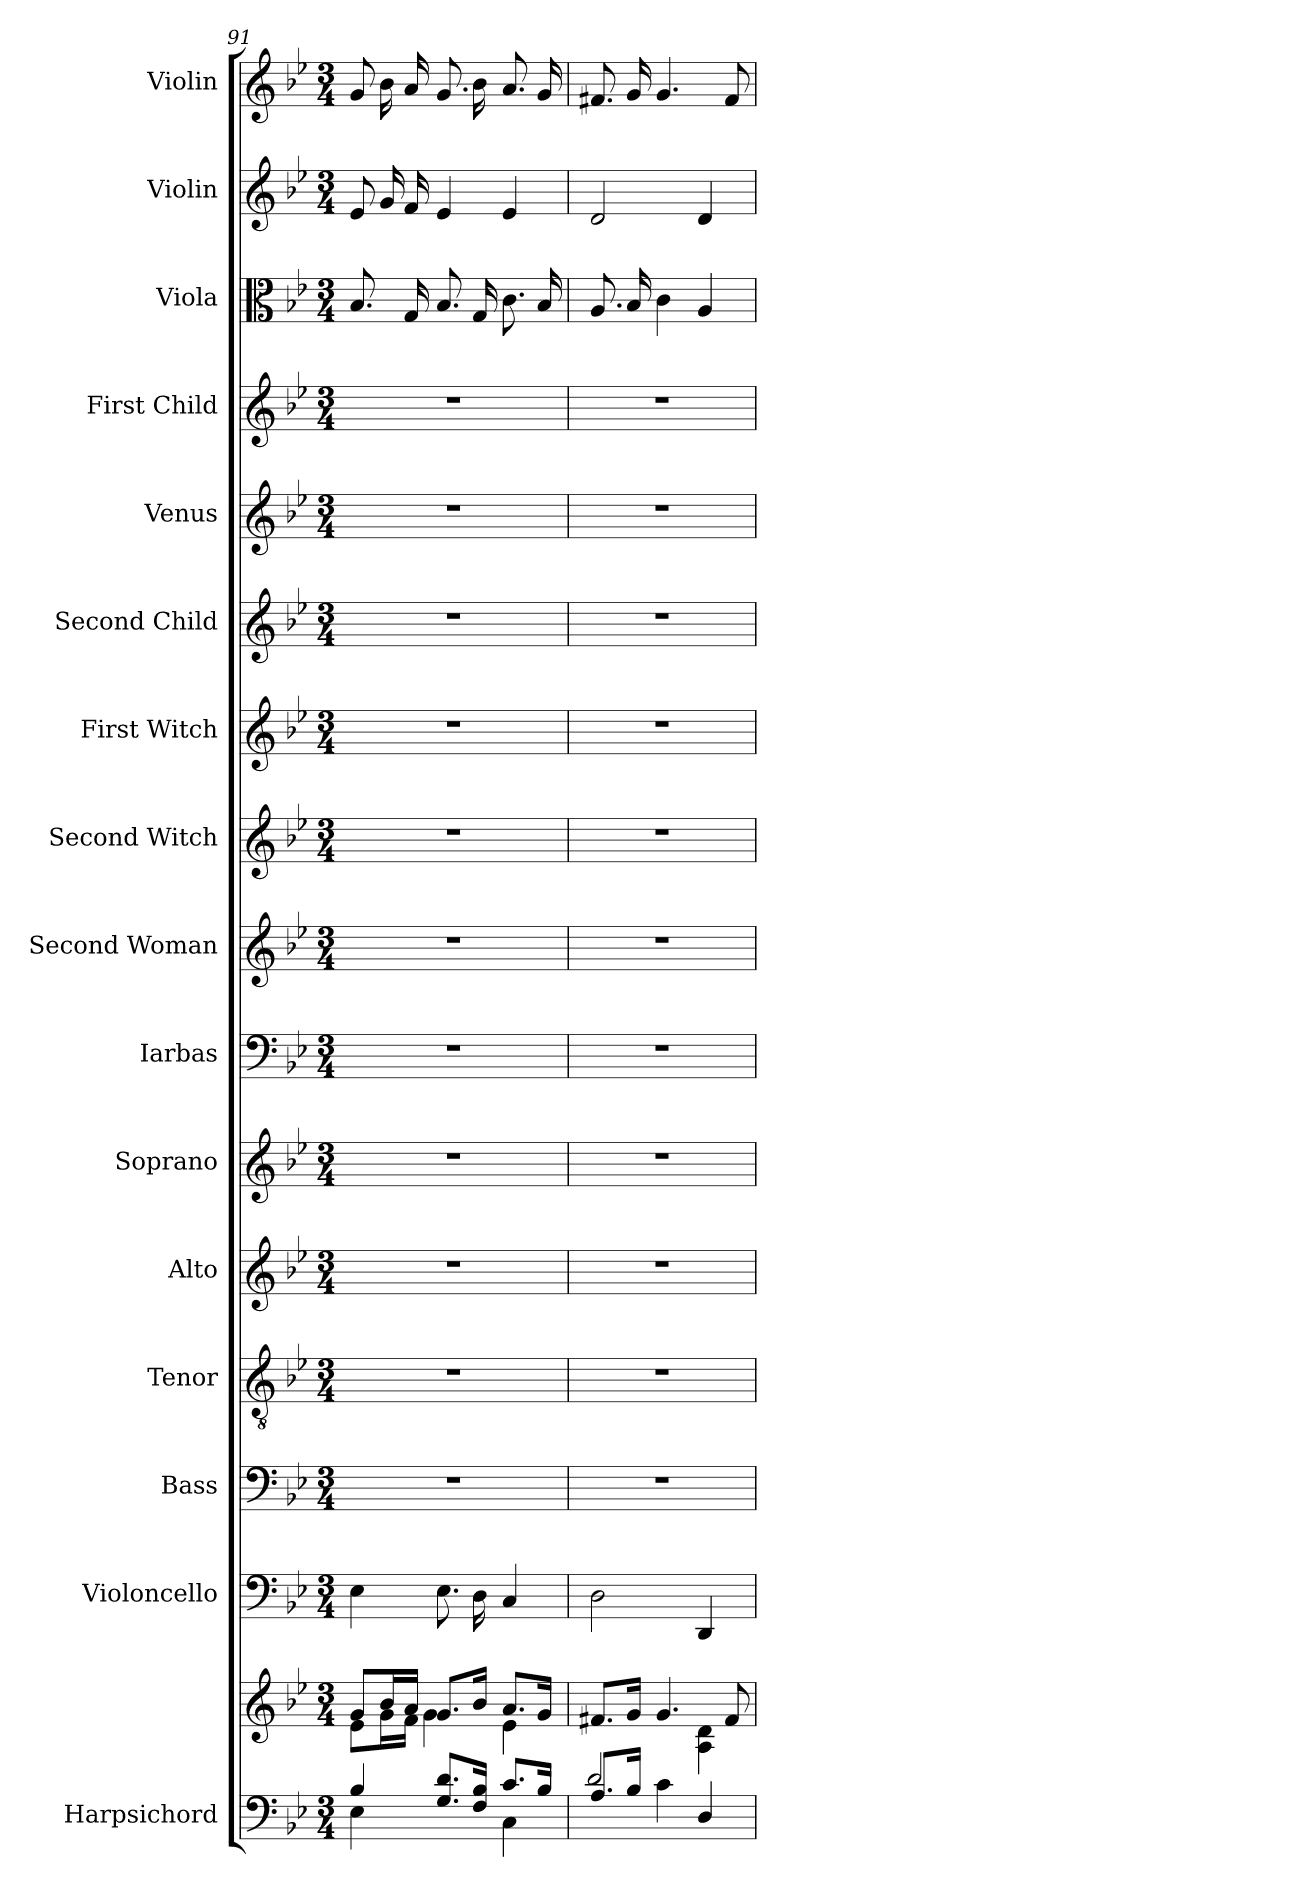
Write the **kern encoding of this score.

**kern	**kern	**kern	**kern	**kern	**kern	**kern	**kern	**kern	**kern	**kern	**kern	**kern	**kern	**kern	**kern	**kern
*part16	*part16	*part15	*part14	*part13	*part12	*part11	*part10	*part9	*part8	*part7	*part6	*part5	*part4	*part3	*part2	*part1
*staff17	*staff16	*staff15	*staff14	*staff13	*staff12	*staff11	*staff10	*staff9	*staff8	*staff7	*staff6	*staff5	*staff4	*staff3	*staff2	*staff1
*I"Harpsichord	*	*I"Violoncello	*I"Bass	*I"Tenor	*I"Alto	*I"Soprano	*I"Iarbas	*I"Second Woman	*I"Second Witch	*I"First Witch	*I"Second Child	*I"Venus	*I"First Child	*I"Viola	*I"Violin	*I"Violin
*I'Hch.	*	*I'Vc.	*I'B.	*I'T.	*I'A.	*I'S.	*I'I.	*I'2W	*I'W2.	*I'W1	*I'C2.	*I'V.	*I'C1	*I'Vla.	*I'Vln.	*I'Vln.
!!LO:PB:g=z
*clefF4	*clefG2	*clefF4	*clefF4	*clefGv2	*clefG2	*clefG2	*clefF4	*clefG2	*clefG2	*clefG2	*clefG2	*clefG2	*clefG2	*clefC3	*clefG2	*clefG2
*k[b-e-]	*k[b-e-]	*k[b-e-]	*k[b-e-]	*k[b-e-]	*k[b-e-]	*k[b-e-]	*k[b-e-]	*k[b-e-]	*k[b-e-]	*k[b-e-]	*k[b-e-]	*k[b-e-]	*k[b-e-]	*k[b-e-]	*k[b-e-]	*k[b-e-]
*M3/4	*M3/4	*M3/4	*M3/4	*M3/4	*M3/4	*M3/4	*M3/4	*M3/4	*M3/4	*M3/4	*M3/4	*M3/4	*M3/4	*M3/4	*M3/4	*M3/4
=91	=91	=91	=91	=91	=91	=91	=91	=91	=91	=91	=91	=91	=91	=91	=91	=91
*^	*^	*	*	*	*	*	*	*	*	*	*	*	*	*	*	*
4B-/	4E-\	8g/L	8e-\L	4E-\	2.r	2.r	2.r	2.r	2.r	2.r	2.r	2.r	2.r	2.r	2.r	8.B-/	8e-/	8g/
.	.	16b-/L	16g\L	.	.	.	.	.	.	.	.	.	.	.	.	.	16g/	16b-\
.	.	16a/JJ	16f\JJ	.	.	.	.	.	.	.	.	.	.	.	.	16G/	16f/	16a/
8.G/ 8.d/L	4ryy	8.g/L	4g\	8.E-\	.	.	.	.	.	.	.	.	.	.	.	8.B-/	4e-/	8.g/
16F/ 16B-/Jk	.	16b-/Jk	.	16D\	.	.	.	.	.	.	.	.	.	.	.	16G/	.	16b-\
8.c/L	4C\	8.a/L	4e-\	4C/	.	.	.	.	.	.	.	.	.	.	.	8.c\	4e-/	8.a/
16B-/Jk	.	16g/Jk	.	.	.	.	.	.	.	.	.	.	.	.	.	16B-/	.	16g/
=92	=92	=92	=92	=92	=92	=92	=92	=92	=92	=92	=92	=92	=92	=92	=92	=92	=92	=92
8.A/L	2d/	8.f#X/L	2ryy	2D\	2.r	2.r	2.r	2.r	2.r	2.r	2.r	2.r	2.r	2.r	2.r	8.A/	2d/	8.f#X/
16B-/Jk	.	16g/Jk	.	.	.	.	.	.	.	.	.	.	.	.	.	16B-/	.	16g/
4c\	.	4.g/	.	.	.	.	.	.	.	.	.	.	.	.	.	4c\	.	4.g/
4D/	4ryy	.	4A\ 4d\	4DD/	.	.	.	.	.	.	.	.	.	.	.	4A/	4d/	.
.	.	8f#/	.	.	.	.	.	.	.	.	.	.	.	.	.	.	.	8f#/
*v	*v	*	*	*	*	*	*	*	*	*	*	*	*	*	*	*	*	*
*	*v	*v	*	*	*	*	*	*	*	*	*	*	*	*	*	*	*
=	=	=	=	=	=	=	=	=	=	=	=	=	=	=	=	=
*-	*-	*-	*-	*-	*-	*-	*-	*-	*-	*-	*-	*-	*-	*-	*-	*-
